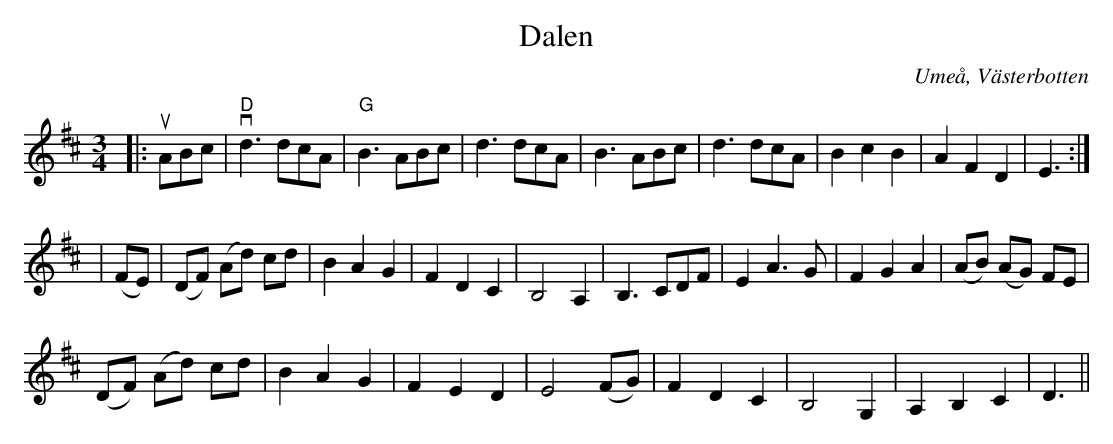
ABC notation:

X:1
T:Dalen
O:Umeå, Västerbotten
M:3/4
L:1/8
K:D
|: uABc | "D"vd3 dcA | "G"B3 ABc | d3 dcA | B3 ABc | d3 dcA | B2 c2 B2 | A2 F2 D2 | E3 :|
| (FE) | (DF) (Ad) cd | B2 A2 G2 | F2 D2 C2 | B,4 A,2 | B,3 CDF | E2 A3 G | F2 G2 A2 | (AB) (AG) FE |
 (DF) (Ad) cd | B2 A2 G2 | F2 E2 D2 | E4 (FG) | F2 D2 C2 | B,4 G,2 | A,2 B,2 C2 | D3 ||
